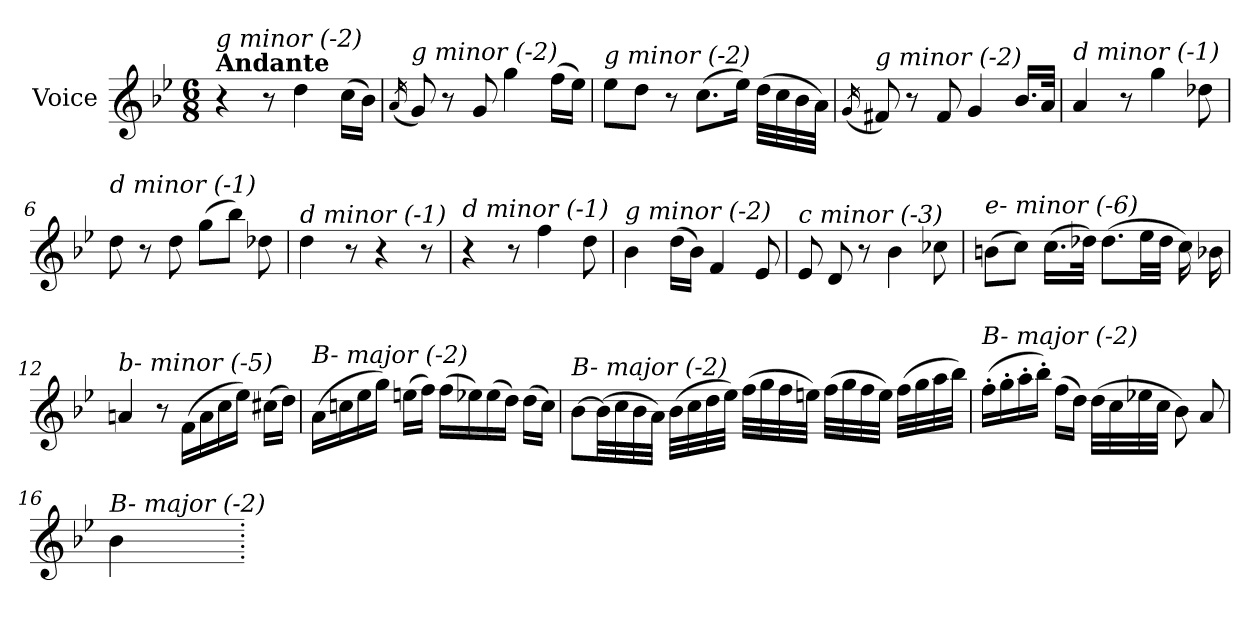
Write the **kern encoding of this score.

**kern
*part1
*staff1
*I"Voice
*I'V
*clefG2
*k[b-e-]
*M6/8
=1
!LO:TX:a:B:t=Andante
!LO:TX:i:t=g minor (-2)
4r
8r
4dd\
(>16cc\LL
16b-\JJ)
=2
(<16qa/
!LO:TX:i:t=g minor (-2)
8g/)
8r
8g/
4gg\
(>16ff\LL
16ee-\JJ)
=3
!LO:TX:i:t=g minor (-2)
8ee-\L
8dd\J
8r
(>8.cc\L
16ee-\Jk)
(>32dd\LLL
32cc\
32b-\
32a\JJJ)
=4
(<16qg/
!LO:TX:i:t=g minor (-2)
8f#X/)
8r
8f#/
4g/
16.b-/LL
32a/JJk
!!LO:LB:g=z
=5
!LO:TX:i:t=d minor (-1)
4a/
8r
4gg\
8dd-Xi\
=6
!LO:TX:i:t=d minor (-1)
8dd\
8r
8dd\
(>8gg\L
8bb-\J)
8dd-Xi\
=7
!LO:TX:i:t=d minor (-1)
4dd\
8r
4r
8r
=8
!LO:TX:i:t=d minor (-1)
4r
8r
4ff\
8dd\
=9
!LO:TX:i:t=g minor (-2)
4b-\
(>16dd\LL
16b-\JJ)
4f/
8e-/
=10
!LO:TX:i:t=c minor (-3)
8e-/
8d/
8r
4b-\
8cc-Xi\
!!LO:LB:g=z
=11
!LO:TX:i:t=e- minor (-6)
(>8bn\L
8cc\J)
(>16.cc\LL
32dd-X\JJk)
(>8.dd-\L
32ee-\LL
32dd-\JJJ
16cc\)
16b-X\
=12
!LO:TX:i:t=b- minor (-5)
4an/
8r
(>16f\LL
16a\
16cc\
16ee-\JJ)
(>16cc#X\LL
16dd\JJ)
=13
!LO:TX:i:t=B- major (-2)
(>16a\LL
16ccn\
16ee-\
16gg\JJ)
(>16een\LL
16ff\JJ)
(>16ff\LL
16ee-X\)
(>16ee-\
16dd\JJ)
(>16dd\LL
16cc\JJ)
!!LO:LB:g=z
=14
!LO:TX:i:t=B- major (-2)
[8b-\L
(>32b-\LL]
32cc\
32b-\
32a\JJJ)
(>32b-\LLL
32cc\
32dd\
32ee-\JJJ)
(>32ff\LLL
32gg\
32ff\
32een\JJJ)
(>32ff\LLL
32gg\
32ff\
32ee\JJJ)
(>32ff\LLL
32gg\
32aa\
32bb-\JJJ)
=15
!LO:TX:i:t=B- major (-2)
(>16ff'\LL
16gg'\
16aa'\
16bb-'\JJ)
(>16ff\LL
16dd\JJ)
(>32dd\LLL
32cc\
32ee-X\
32cc\JJJ
8b-\)
8a/
=16
!LO:TX:i:t=B- major (-2)
4b-\
=.
*-
